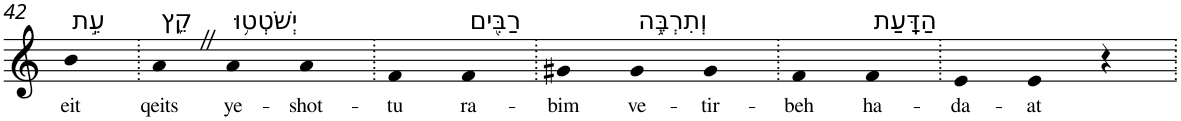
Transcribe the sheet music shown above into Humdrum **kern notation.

**kern	**text
*part1	*part1
*staff1	*staff1
*I"Piano	*
*I'Pno	*
!!LO:PB:g=z
*clefG2	*
*k[]	*
=42	=42
!LO:TX:a:t=עֵ֣ת	!
!	!LO:LY:b
4b	eit
=43.	=43.
!LO:TX:a:t=קֵ֑ץ	!
!	!LO:LY:b
4aZ	qeits
!LO:TX:a:t=יְשֹׁטְט֥וּ	!
!	!LO:LY:b
4a	ye-
!	!LO:LY:b
4a	-shot-
=44.	=44.
!	!LO:LY:b
4f	-tu
!LO:TX:a:t=רַבִּ֖ים	!
!	!LO:LY:b
4f	ra-
=45.	=45.
!	!LO:LY:b
4g#X	-bim
!LO:TX:a:t=וְתִרְבֶּ֥ה	!
!	!LO:LY:b
4g#	ve-
!	!LO:LY:b
4g#	-tir-
=46.	=46.
!	!LO:LY:b
4f	-beh
!LO:TX:a:t=הַדָּֽעַת	!
!	!LO:LY:b
4f	ha-
=47.	=47.
!	!LO:LY:b
4e	-da-
!	!LO:LY:b
4e	-at
4r	.
=.	=.
*-	*-
